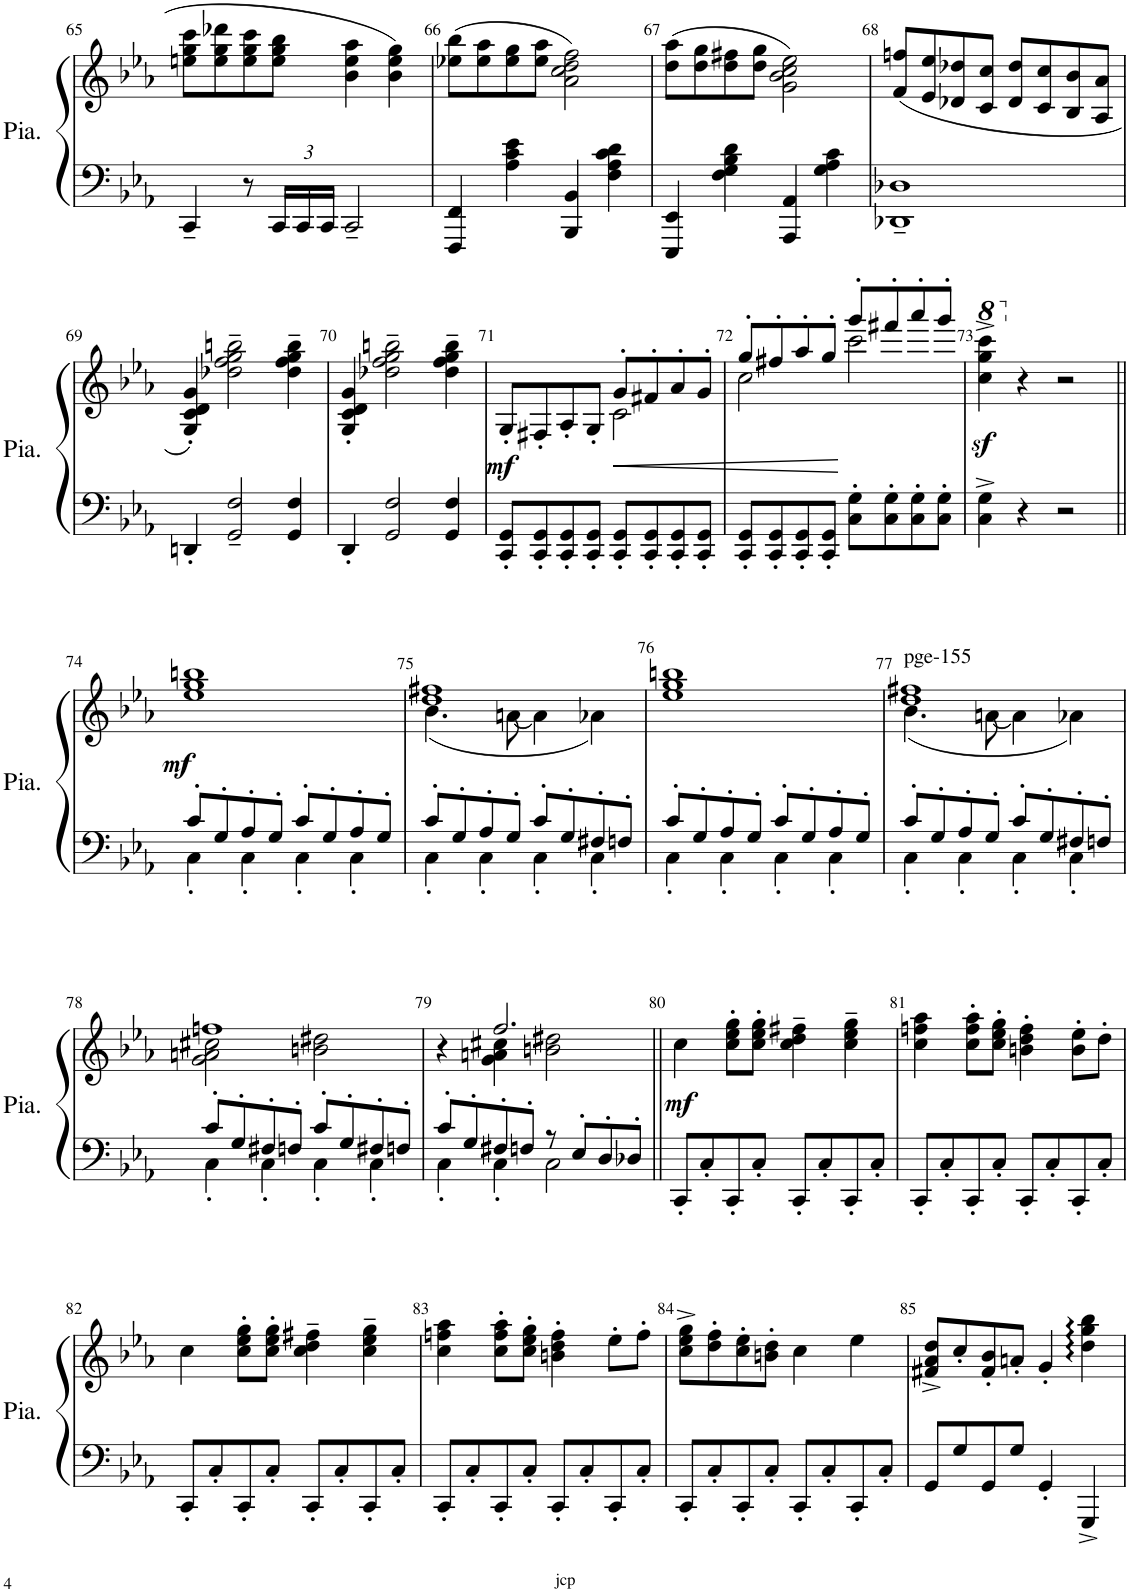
**kern	**kern	**dynam
*part1	*part1	*part1
*staff2	*staff1	*staff1/2
*I"Piano	*	*
*I'Pia.	*	*
!!LO:PB:g=z
*clefF4	*clefG2	*
*k[b-e-a-]	*k[b-e-a-]	*
*M4/4	*M4/4	*
*met(c)	*met(c)	*
=65	=65	=65
4CC~/	8een\ 8gg\ 8ccc\L	.
.	8ee\ 8gg\ 8ddd-X\	.
8r	8ee\ 8gg\ 8ccc\	.
*Xbrackettup	*	*
24CC/LL	8ee\ 8gg\ 8bb-\J	.
24CC/	.	.
24CC/JJ	.	.
2CC~/	4b-\ 4ee\ 4aa-\	.
.	4b-\ 4ee\ 4gg\	.
=66	=66	=66
4FFF/ 4FF/	(8ee-X\ 8bb-\L	.
.	8ee-\ 8aa-\	.
4A-\ 4c\ 4e-\	8ee-\ 8gg\	.
.	8ee-\ 8aa-\J	.
4BBB-/ 4BB-/	2a-\ 2cc\ 2dd\ 2ff\)	.
4F\ 4A-\ 4c\ 4d\	.	.
=67	=67	=67
4EEE-/ 4EE-/	(8dd\ 8aa-\L	.
.	8dd\ 8gg\	.
4F\ 4G\ 4B-\ 4d\	8dd\ 8ff#X\	.
.	8dd\ 8gg\J	.
4AAA-/ 4AA-/	2g\ 2b-\ 2cc\ 2ee-\)	.
4G\ 4A-\ 4c\	.	.
=68	=68	=68
1DD-X~ 1D-X~	(8f/ 8ffn/L	.
.	8e-/ 8ee-/	.
.	8d-X/ 8dd-X/	.
.	8c/ 8cc/J	.
.	8d-/ 8dd-/L	.
.	8c/ 8cc/	.
.	8B-/ 8b-/	.
.	8A-/ 8a-/J	.
!!LO:LB:g=z
=69	=69	=69
4DDn'/	4G/' 4c/' 4d/' 4g/')	.
2GG/~ 2F/~	2dd-X\~ 2ff\~ 2gg\~ 2bbn\~	.
4GG/ 4F/	4dd-\~ 4ff\~ 4gg\~ 4bb\~	.
=70	=70	=70
4DD'/	4G/' 4c/' 4d/' 4g/'	.
2GG/ 2F/	2dd-X\~ 2ff\~ 2gg\~ 2bbn\~	.
4GG/ 4F/	4dd-\~ 4ff\~ 4gg\~ 4bb\~	.
=71	=71	=71
*	*^	*
!	!	!	!LO:DY:a=2
8CC/' 8GG/'L	8G'/L	2ryy	mf
8CC/' 8GG/'	8F#X'/	.	.
8CC/' 8GG/'	8A-'/	.	.
8CC/' 8GG/'J	8G'/J	.	.
!	!	!	!LO:HP:b
8CC/' 8GG/'L	8g'/L	2c\	<
8CC/' 8GG/'	8f#X'/	.	.
8CC/' 8GG/'	8a-'/	.	.
8CC/' 8GG/'J	8g'/J	.	.
=72	=72	=72	=72
8CC/' 8GG/'L	8gg'/L	2cc\	.
8CC/' 8GG/'	8ff#X'/	.	.
8CC/' 8GG/'	8aa-'/	.	.
8CC/' 8GG/'J	8gg'/J	.	.
8C\' 8G\'L	8ggg'/L	2ccc\	[
8C\' 8G\'	8fff#X'/	.	.
8C\' 8G\'	8aaa-'/	.	.
8C\' 8G\'J	8ggg'/J	.	.
*	*v	*v	*
=73	=73	=73
*	*8va	*
4C\^ 4G\^	4ccc\z<^ 4ggg\z<^ 4cccc\z<^	.
*	*X8va	*
4r	4r	.
2r	2r	.
!!LO:LB:g=z
=74||	=74||	=74||
*^	*	*
!	!	!	!LO:DY:b
8c'/L	4C'\	1ee- 1gg 1bbn	mf
8G'/	.	.	.
8A-'/	4C'\	.	.
8G'/J	.	.	.
8c'/L	4C'\	.	.
8G'/	.	.	.
8A-'/	4C'\	.	.
8G'/J	.	.	.
=75	=75	=75	=75
*	*	*^	*
8c'/L	4C'\	1dd 1ff#X	(4.b-\	.
8G'/	.	.	.	.
8A-'/	4C'\	.	.	.
8G'/J	.	.	[8an\	.
8c'/L	4C'\	.	4a\]	.
8G'/	.	.	.	.
8F#X'/	4C'\	.	4a-X\)	.
8Fn'/J	.	.	.	.
*	*	*v	*v	*
=76	=76	=76	=76
8c'/L	4C'\	1ee- 1gg 1bbn	.
8G'/	.	.	.
8A-'/	4C'\	.	.
8G'/J	.	.	.
8c'/L	4C'\	.	.
8G'/	.	.	.
8A-'/	4C'\	.	.
8G'/J	.	.	.
=77	=77	=77	=77
*	*	*^	*
!	!	!LO:TX:a:t=pge-155	!	!
8c'/L	4C'\	1dd 1ff#X	(4.b-\	.
8G'/	.	.	.	.
8A-'/	4C'\	.	.	.
8G'/J	.	.	[8an\	.
8c'/L	4C'\	.	4a\]	.
8G'/	.	.	.	.
8F#X'/	4C'\	.	4a-X\)	.
8Fn'/J	.	.	.	.
!!LO:LB:g=z	!!
=78	=78	=78	=78	=78
8c'/L	4C'\	1ffn	2g\ 2an\ 2cc#X\	.
8G'/	.	.	.	.
8F#X'/	4C'\	.	.	.
8Fn'/J	.	.	.	.
8c'/L	4C'\	.	2bn\ 2dd#X\	.
8G'/	.	.	.	.
8F#X'/	4C'\	.	.	.
8Fn'/J	.	.	.	.
=79	=79	=79	=79	=79
8c'/L	4C'\	4r	4ryy	.
8G'/	.	.	.	.
8F#X'/	4C'\	2.ff/	4g\ 4an\ 4cc#X\	.
8Fn'/J	.	.	.	.
8r	2C\	.	2bn\ 2dd#X\	.
8E-'/L	.	.	.	.
8D'/	.	.	.	.
8D-X'/J	.	.	.	.
*v	*v	*	*	*
*	*v	*v	*
=80||	=80||	=80||
!	!	!LO:DY:b
8CC'/L	4cc\	mf
8C'/	.	.
8CC'/	8cc\' 8ee-\' 8gg\'L	.
8C'/J	8cc\' 8ee-\' 8gg\'J	.
8CC'/L	4cc\~ 4dd\~ 4ff#X\~	.
8C'/	.	.
8CC'/	4cc\~ 4ee-\~ 4gg\~	.
8C'/J	.	.
=81	=81	=81
8CC'/L	4cc\ 4ffn\ 4aa-\	.
8C'/	.	.
8CC'/	8cc\' 8ff\' 8aa-\'L	.
8C'/J	8cc\' 8ee-\' 8gg\'J	.
8CC'/L	4bn\' 4dd\' 4ff\'	.
8C'/	.	.
8CC'/	8b\' 8ee-\'L	.
8C'/J	8dd'\J	.
!!LO:LB:g=z
=82	=82	=82
8CC'/L	4cc\	.
8C'/	.	.
8CC'/	8cc\' 8ee-\' 8gg\'L	.
8C'/J	8cc\' 8ee-\' 8gg\'J	.
8CC'/L	4cc\~ 4dd\~ 4ff#X\~	.
8C'/	.	.
8CC'/	4cc\~ 4ee-\~ 4gg\~	.
8C'/J	.	.
=83	=83	=83
8CC'/L	4cc\ 4ffn\ 4aa-\	.
8C'/	.	.
8CC'/	8cc\' 8ff\' 8aa-\'L	.
8C'/J	8cc\' 8ee-\' 8gg\'J	.
8CC'/L	4bn\' 4dd\' 4ff\'	.
8C'/	.	.
8CC'/	8ee-'\L	.
8C'/J	8ff'\J	.
=84	=84	=84
8CC'/L	8cc\^ 8ee-\^ 8gg\^L	.
8C'/	8dd\' 8ff\'	.
8CC'/	8cc\' 8ee-\'	.
8C'/J	8bn\' 8dd\'J	.
8CC'/L	4cc\	.
8C'/	.	.
8CC'/	4ee-\	.
8C'/J	.	.
=85	=85	=85
8GG/L	8f#X/^ 8a-/^ 8dd/^L	.
8G/	8cc'/	.
8GG/	8f#/' 8b-/'	.
8G/J	8an'/J	.
4GG'/	4g'/	.
4GGG^/	4dd\ 4gg\ 4bb-\	.
=	=	=
*-	*-	*-
